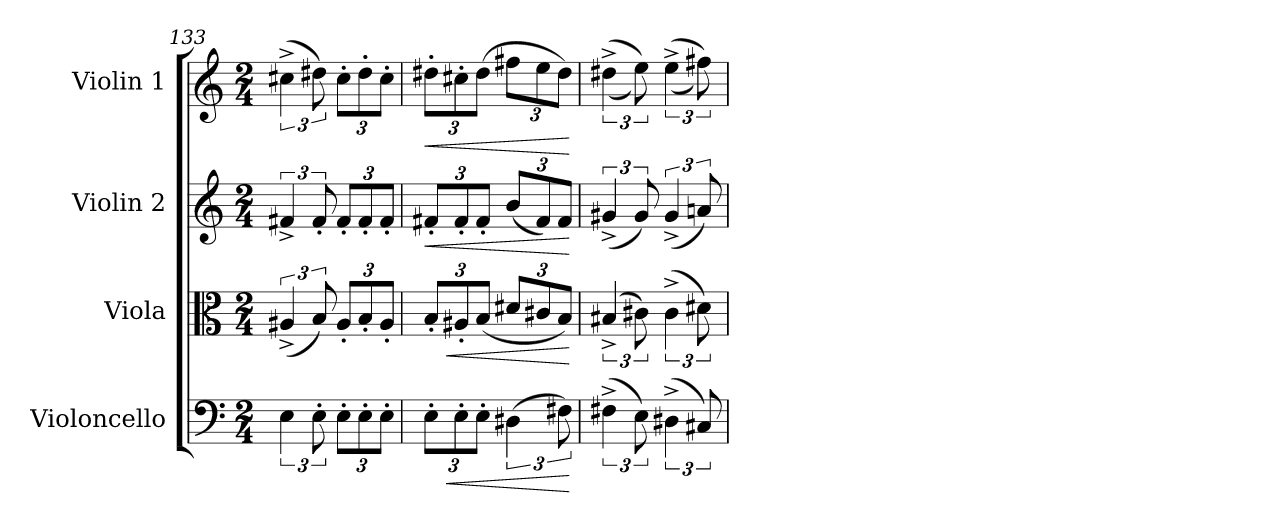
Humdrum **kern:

**kern	**dynam	**kern	**dynam	**kern	**dynam	**kern	**dynam
*part4	*part4	*part3	*part3	*part2	*part2	*part1	*part1
*staff4	*staff4	*staff3	*staff3	*staff2	*staff2	*staff1	*staff1
*I"Violoncello	*	*I"Viola	*	*I"Violin 2	*	*I"Violin 1	*
*I'Vc	*	*I'Vla	*	*I'Vln	*	*I'Vln	*
*clefF4	*	*clefC3	*	*clefG2	*	*clefG2	*
*k[]	*	*k[]	*	*k[]	*	*k[]	*
*M2/4	*	*M2/4	*	*M2/4	*	*M2/4	*
=133	=133	=133	=133	=133	=133	=133	=133
6E\	.	(6A#X^/	.	6f#X^/	.	(6cc#X^\	.
12E'\	.	12B/)	.	12f#'/	.	12dd#X\)	.
*Xbrackettup	*	*Xbrackettup	*	*Xbrackettup	*	*	*
12E'\L	.	12A#'/L	.	12f#'/L	.	12cc#'\L	.
12E'\	.	12B'/	.	12f#'/	.	12dd#'\	.
12E'\J	.	12A#'/J	.	12f#'/J	.	12cc#'\J	.
=134	=134	=134	=134	=134	=134	=134	=134
!	!	!	!	!	!LO:HP:b	!	!LO:HP:b
12E'\L	.	12B'/L	.	12f#X'/L	<	12dd#X'\L	<
!	!LO:HP:b	!	!LO:HP:b	!	!	!	!
12E'\	<	12A#X'/	<	12f#'/	.	12cc#X'\	.
12E'\J	.	(12B/J	.	12f#'/J	.	(12dd#\J	.
*brackettup	*	*	*	*	*	*	*
(6D#X\	.	12d#X/L	.	(12b/L	.	12ff#X\L	.
.	.	12c#X/	.	12f#/)	.	12ee\	.
12F#X\)	.	12B/J)	.	12f#/J	.	12dd#\J)	.
.	[	.	[	.	[	.	[
=135	=135	=135	=135	=135	=135	=135	=135
*	*	*brackettup	*	*brackettup	*	*	*
(6F#X^\	.	(6B#X^/	.	(6g#X^/	.	((6dd#X^\	.
12E\)	.	12c#X\)	.	12g#/)	.	12ee\))	.
(6D#X^\	.	(6c#^\	.	(6g#^/	.	((6ee^\	.
12C#X/)	.	12d#X\)	.	12an/)	.	12ff#X\))	.
=	=	=	=	=	=	=	=
*-	*-	*-	*-	*-	*-	*-	*-
